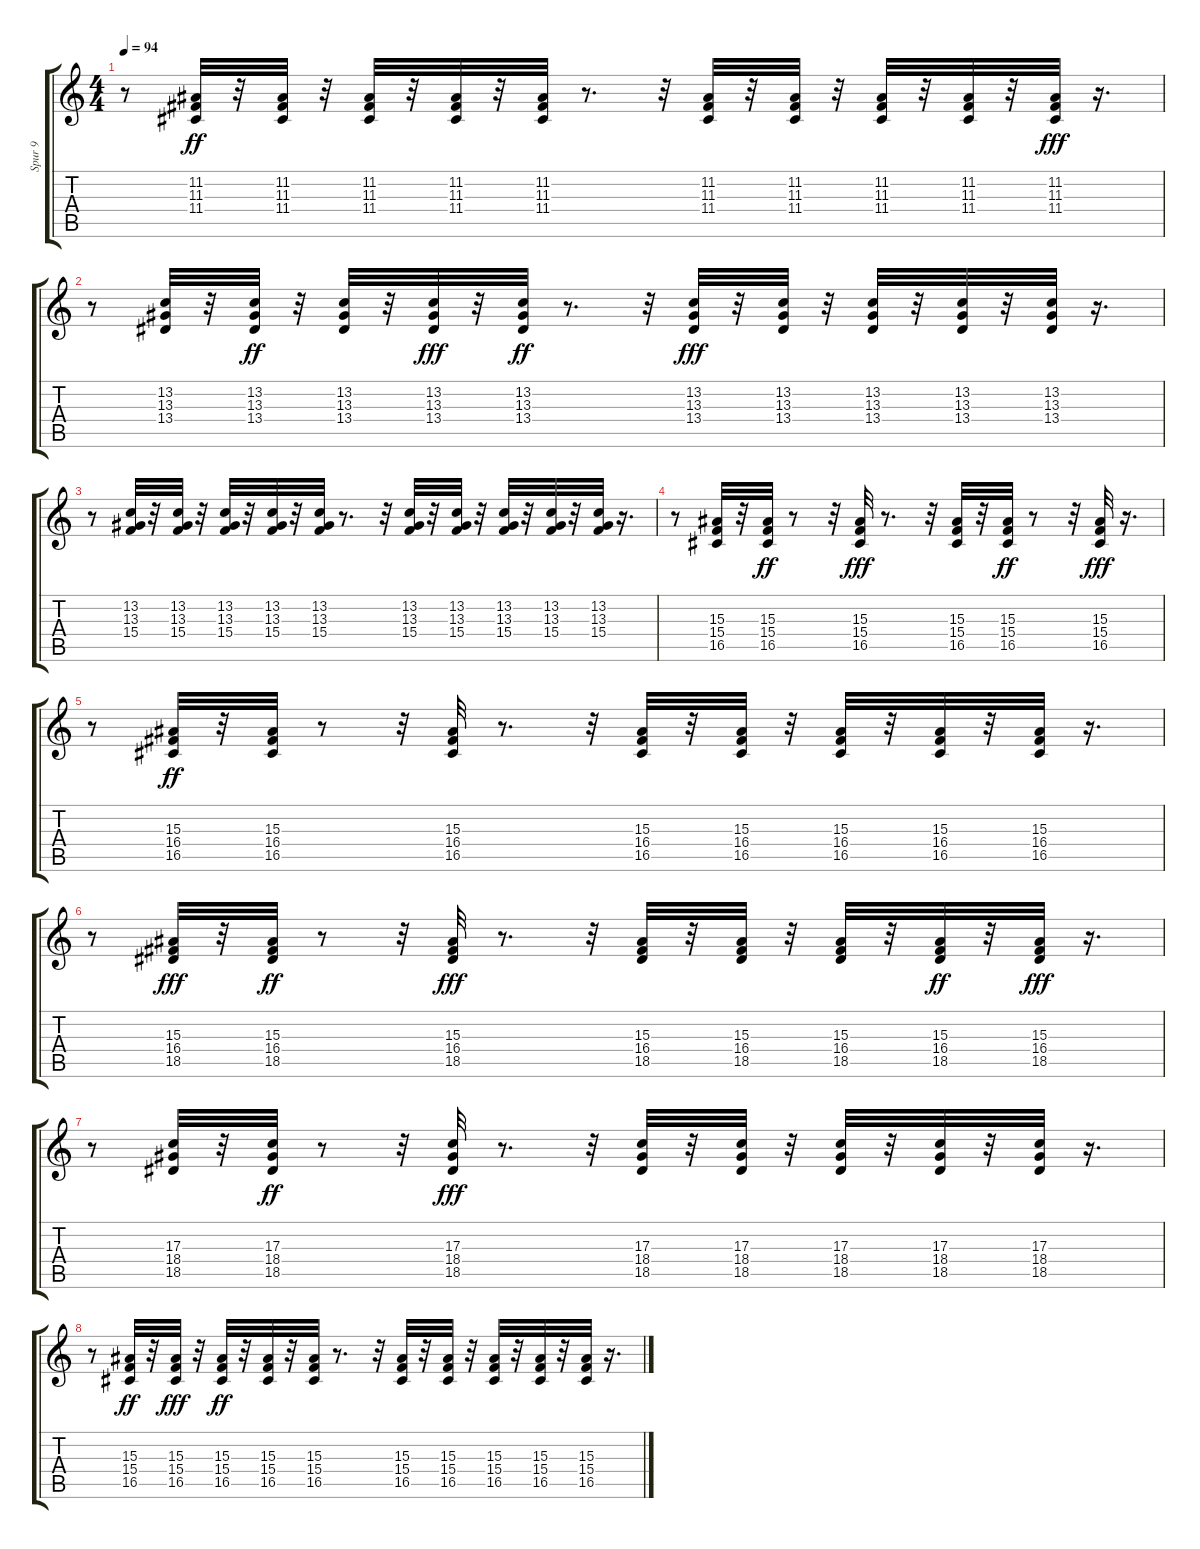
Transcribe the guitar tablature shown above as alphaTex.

\track ("Spur 9" "Spur 9") {instrument acousticgrandpiano}
\staff {score tabs}
\tuning (E4 B3 G3 D3 A2 E2) {hide}
\ts (4 4)
\tempo 94
\clef g2
\ks c
r.8{dy ff} (11.2 11.3 11.4).32 r.32 (11.2 11.3 11.4).32 r.32 (11.2 11.3 11.4).32 r.32 (11.2 11.3 11.4).32 r.32 (11.2 11.3 11.4).32 r.8{d} r.32 (11.2 11.3 11.4).32 r.32 (11.2 11.3 11.4).32 r.32 (11.2 11.3 11.4).32 r.32 (11.2 11.3 11.4).32 r.32 (11.2 11.3 11.4).32{dy fff} r.16{d} |
r.8 (13.2 13.3 13.4).32 r.32 (13.2 13.3 13.4).32{dy ff} r.32 (13.2 13.3 13.4).32 r.32 (13.2 13.3 13.4).32{dy fff} r.32 (13.2 13.3 13.4).32{dy ff} r.8{d} r.32 (13.2 13.3 13.4).32{dy fff} r.32 (13.2 13.3 13.4).32 r.32 (13.2 13.3 13.4).32 r.32 (13.2 13.3 13.4).32 r.32 (13.2 13.3 13.4).32 r.16{d} |
r.8 (13.2 13.3 15.4).32 r.32 (13.2 13.3 15.4).32 r.32 (13.2 13.3 15.4).32 r.32 (13.2 13.3 15.4).32 r.32 (13.2 13.3 15.4).32 r.8{d} r.32 (13.2 13.3 15.4).32 r.32 (13.2 13.3 15.4).32 r.32 (13.2 13.3 15.4).32 r.32 (13.2 13.3 15.4).32 r.32 (13.2 13.3 15.4).32 r.16{d} |
r.8 (15.3 15.4 16.5).32 r.32 (15.3 15.4 16.5).32{dy ff} r.8 r.32 (15.3 15.4 16.5).32{dy fff} r.8{d} r.32 (15.3 15.4 16.5).32 r.32 (15.3 15.4 16.5).32{dy ff} r.8 r.32 (15.3 15.4 16.5).32{dy fff} r.16{d} |
r.8 (15.3 16.4 16.5).32{dy ff} r.32 (15.3 16.4 16.5).32 r.8 r.32 (15.3 16.4 16.5).32 r.8{d} r.32 (15.3 16.4 16.5).32 r.32 (15.3 16.4 16.5).32 r.32 (15.3 16.4 16.5).32 r.32 (15.3 16.4 16.5).32 r.32 (15.3 16.4 16.5).32 r.16{d} |
r.8 (15.3 16.4 18.5).32{dy fff} r.32 (15.3 16.4 18.5).32{dy ff} r.8 r.32 (15.3 16.4 18.5).32{dy fff} r.8{d} r.32 (15.3 16.4 18.5).32 r.32 (15.3 16.4 18.5).32 r.32 (15.3 16.4 18.5).32 r.32 (15.3 16.4 18.5).32{dy ff} r.32 (15.3 16.4 18.5).32{dy fff} r.16{d} |
r.8 (17.3 18.4 18.5).32 r.32 (17.3 18.4 18.5).32{dy ff} r.8 r.32 (17.3 18.4 18.5).32{dy fff} r.8{d} r.32 (17.3 18.4 18.5).32 r.32 (17.3 18.4 18.5).32 r.32 (17.3 18.4 18.5).32 r.32 (17.3 18.4 18.5).32 r.32 (17.3 18.4 18.5).32 r.16{d} |
r.8 (15.3 15.4 16.5).32{dy ff} r.32 (15.3 15.4 16.5).32{dy fff} r.32 (15.3 15.4 16.5).32{dy ff} r.32 (15.3 15.4 16.5).32 r.32 (15.3 15.4 16.5).32 r.8{d} r.32 (15.3 15.4 16.5).32 r.32 (15.3 15.4 16.5).32 r.32 (15.3 15.4 16.5).32 r.32 (15.3 15.4 16.5).32 r.32 (15.3 15.4 16.5).32 r.16{d}
